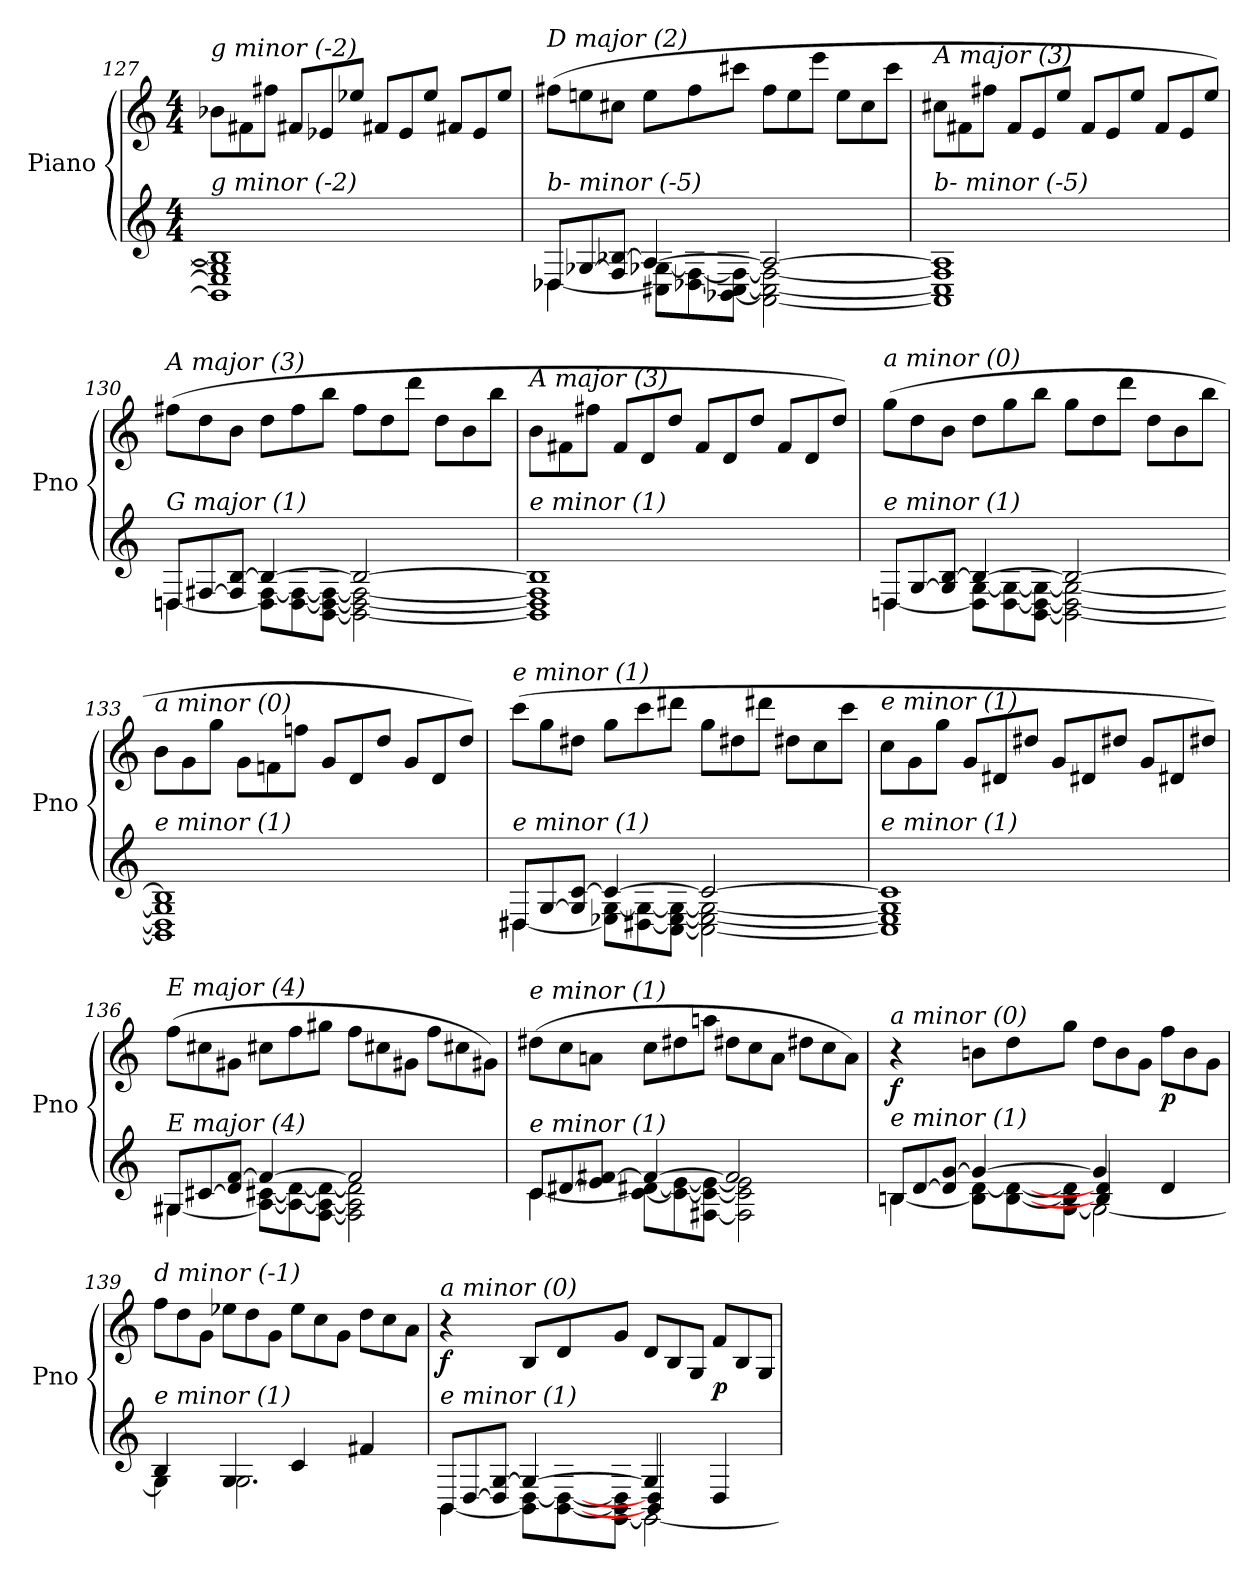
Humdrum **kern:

**kern	**kern	**dynam
*part1	*part1	*part1
*staff2	*staff1	*staff1/2
*I"Piano	*	*
*I'Pno	*	*
*clefG2	*clefG2	*
*k[]	*k[]	*
*M4/4	*M4/4	*
=127	=127	=127
*^	*	*
*	*	*Xtuplet	*
!	!	!LO:TX:i:t=g minor (-2)	!
!LO:TX:i:t=g minor (-2)	!	!	!
1B-]	1BB-] 1E-] 1G-]	12b-X\L	.
.	.	12f#Xi\	.
.	.	12ff#Xi\J	.
.	.	12f#Xi/L	.
.	.	12e-X/	.
.	.	12ee-X/J	.
.	.	12f#Xi/L	.
.	.	12e-/	.
.	.	12ee-/J	.
.	.	12f#Xi/L	.
.	.	12e-/	.
.	.	12ee-/J	.
=128	=128	=128	=128
*Xtuplet	*	*	*
!	!	!LO:TX:i:t=D major (2)	!
!LO:TX:i:t=b- minor (-5)	!	!	!
12D-Xi/L	[4D-Xi\	(12ff#X\L	.
[12G-Xi/	.	12een\	.
12F#/] [12B-Xi/J	.	12cc#X\J	.
4A#/_	12C#X\] [12G-Xi\L	12ee\L	.
.	[12D-Xi\ 12F#\_	12ff#\	.
.	[12BB-Xi\ 12C#\_ 12F#\_J	12ccc#X\J	.
2A#/_	2AA#\_ 2C#\_ 2F#\_	12ff#\L	.
.	.	12ee\	.
.	.	12eee\J	.
.	.	12ee\L	.
.	.	12cc#\	.
.	.	12ccc#\J	.
!!LO:LB:g=z
=129	=129	=129	=129
!	!	!LO:TX:i:t=A major (3)	!
!LO:TX:i:t=b- minor (-5)	!	!	!
1A#]	1AA#] 1C#] 1F#]	12cc#X\L	.
.	.	12f#X\	.
.	.	12ff#X\J	.
.	.	12f#/L	.
.	.	12e/	.
.	.	12ee/J	.
.	.	12f#/L	.
.	.	12e/	.
.	.	12ee/J	.
.	.	12f#/L	.
.	.	12e/	.
.	.	12ee/J)	.
=130	=130	=130	=130
!	!	!LO:TX:i:t=A major (3)	!
!LO:TX:i:t=G major (1)	!	!	!
12Dn/L	[4Dn\	(12ff#X\L	.
[12F#X/	.	12dd\	.
12F#/] [12B/J	.	12b\J	.
4B/_	12Dn\] [12F#\L	12dd\L	.
.	[12D\ 12F#\_	12ff#\	.
.	[12BB\ 12D\_ 12F#\_J	12bb\J	.
2B/_	2BB\_ 2D\_ 2F#\_	12ff#\L	.
.	.	12dd\	.
.	.	12ddd\J	.
.	.	12dd\L	.
.	.	12b\	.
.	.	12bb\J	.
=131	=131	=131	=131
!	!	!LO:TX:i:t=A major (3)	!
!LO:TX:i:t=e minor (1)	!	!	!
1B]	1BB] 1D] 1F#]	12b\L	.
.	.	12f#X\	.
.	.	12ff#X\J	.
.	.	12f#/L	.
.	.	12d/	.
.	.	12dd/J	.
.	.	12f#/L	.
.	.	12d/	.
.	.	12dd/J	.
.	.	12f#/L	.
.	.	12d/	.
.	.	12dd/J)	.
!!LO:PB:g=z
=132	=132	=132	=132
!	!	!LO:TX:i:t=a minor (0)	!
!LO:TX:i:t=e minor (1)	!	!	!
12Dn/L	[4D\	(12gg\L	.
[12G/	.	12dd\	.
12G/] [12B/J	.	12b\J	.
4B/_	12Dn\] [12G\L	12dd\L	.
.	[12D\ 12G\_	12gg\	.
.	[12BB\ 12D\_ 12G\_J	12bb\J	.
2B/_	2BB\_ 2D\_ 2G\_	12gg\L	.
.	.	12dd\	.
.	.	12ddd\J	.
.	.	12dd\L	.
.	.	12b\	.
.	.	12bb\J	.
=133	=133	=133	=133
!	!	!LO:TX:i:t=a minor (0)	!
!LO:TX:i:t=e minor (1)	!	!	!
1B]	1BB] 1D] 1G]	12b\L	.
.	.	12g\	.
.	.	12gg\J	.
.	.	12g\L	.
.	.	12fn\	.
.	.	12ffn\J	.
.	.	12g/L	.
.	.	12d/	.
.	.	12dd/J	.
.	.	12g/L	.
.	.	12d/	.
.	.	12dd/J)	.
=134	=134	=134	=134
!	!	!LO:TX:i:t=e minor (1)	!
!LO:TX:i:t=e minor (1)	!	!	!
12D#Xi/L	[4D#Xi\	(12ccc\L	.
[12G/	.	12gg\	.
12G/] [12c/J	.	12dd#Xi\J	.
4c/_	12E-X\] [12G\L	12gg\L	.
.	[12D#Xi\ 12G\_	12ccc\	.
.	[12C\ 12E-\_ 12G\_J	12ddd#Xi\J	.
2c/_	2C\_ 2E-\_ 2G\_	12gg\L	.
.	.	12dd#Xi\	.
.	.	12ddd#Xi\J	.
.	.	12dd#Xi\L	.
.	.	12cc\	.
.	.	12ccc\J	.
!!LO:LB:g=z
=135	=135	=135	=135
!	!	!LO:TX:i:t=e minor (1)	!
!LO:TX:i:t=e minor (1)	!	!	!
1c]	1C] 1E-] 1G]	12cc\L	.
.	.	12g\	.
.	.	12gg\J	.
.	.	12g/L	.
.	.	12d#Xi/	.
.	.	12dd#Xi/J	.
.	.	12g/L	.
.	.	12d#Xi/	.
.	.	12dd#Xi/J	.
.	.	12g/L	.
.	.	12d#Xi/	.
.	.	12dd#Xi/J)	.
=136	=136	=136	=136
!	!	!LO:TX:i:t=E major (4)	!
!LO:TX:i:t=E major (4)	!	!	!
12G#Xi/L	[4G#Xi\	(12ff\L	.
[12c#Xi/	.	12cc#Xi\	.
12d-/] [12f/J	.	12g#Xi\J	.
4f/_	12A-\_ [12c#Xi\L	12cc#Xi\L	.
.	12A-\_ 12d-\_	12ff\	.
.	[12F\ 12A-\_ 12d-\_J	12gg#Xi\J	.
2f/]	2F\] 2A-\] 2d-\]	12ff\L	.
.	.	12cc#Xi\	.
.	.	12g#Xi\J	.
.	.	12ff\L	.
.	.	12cc#Xi\	.
.	.	12g#Xi\J)	.
=137	=137	=137	=137
!	!	!LO:TX:i:t=e minor (1)	!
!LO:TX:i:t=e minor (1)	!	!	!
12c/L	[4c\	(12dd#Xi\L	.
[12d#Xi/	.	12cc\	.
12e-/] [12f#X/J	.	12an\J	.
4f#/_	12c\_ [12d#Xi\L	12cc\L	.
.	12c\_ 12e-\_	12dd#Xi\	.
.	[12F#X\ 12c\_ 12e-\_J	12aan\J	.
2f#/]	2F#\] 2c\] 2e-\]	12dd#Xi\L	.
.	.	12cc\	.
.	.	12a\J	.
.	.	12dd#Xi\L	.
.	.	12cc\	.
.	.	12a\J)	.
!!LO:LB:g=z
=138	=138	=138	=138
*	*^	*^	*
!	!	!	!LO:TX:i:t=a minor (0)	!	!
!LO:TX:i:t=e minor (1)	!	!	!	!	!
!	!	!	!	!	!LO:DY:b
12B/L	[4Bn\	4ryy	4r	4ryy	f
[12d/	.	.	.	.	.
12d/] [12g/J	.	.	.	.	.
4g/_	12B\] [12d\L	[12d\Lyy	12bn\L	2ryy	.
.	[12B\ 12d\_	[12B\yy 12d\yy_	12dd\	.	.
.	[12G\ 12B\] 12d\]J	12B\yy_ 12d\yy_J	12gg\J	.	.
4g/]	2G\_	4B/] 4d/]	12dd\L	.	.
.	.	.	12b\	.	.
.	.	.	12g\J	.	.
!	!	!	!	!	!LO:DY:b
4d/	.	4ryy	12ff\L	4ryy	p
.	.	.	12b\	.	.
.	.	.	12g\J	.	.
*	*v	*v	*	*	*
*	*	*v	*v	*
=139	=139	=139	=139
!	!	!LO:TX:i:t=d minor (-1)	!
!LO:TX:i:t=e minor (1)	!	!	!
4B/	4G\]	12ff\L	.
.	.	12dd\	.
.	.	12g\J	.
4G/	2.G\	12ee-X\L	.
.	.	12dd\	.
.	.	12g\J	.
4c/	.	12ee-\L	.
.	.	12cc\	.
.	.	12g\J	.
4f#X/	.	12dd\L	.
.	.	12cc\	.
.	.	12a\J	.
=140	=140	=140	=140
*	*^	*^	*
!	!	!	!LO:TX:i:t=a minor (0)	!	!
!LO:TX:i:t=e minor (1)	!	!	!	!	!
!	!	!	!	!	!LO:DY:b
12BB/L	[4BB\	4ryy	4r	4ryy	f
[12D/	.	.	.	.	.
12D/] [12G/J	.	.	.	.	.
4G/_	12BB\] [12D\L	[12D\Lyy	12B/L	2ryy	.
.	[12BB\ 12D\_	[12BB\yy 12D\yy_	12d/	.	.
.	[12GG\ 12BB\] 12D\]J	12BB\yy_ 12D\yy_J	12g/J	.	.
4G/]	2GG\_	4BB/] 4D/]	12d/L	.	.
.	.	.	12B/	.	.
.	.	.	12G/J	.	.
!	!	!	!	!	!LO:DY:b
4D/	.	4ryy	12f/L	4ryy	p
.	.	.	12B/	.	.
.	.	.	12G/J	.	.
*v	*v	*v	*	*	*
*	*v	*v	*
=	=	=
*-	*-	*-
